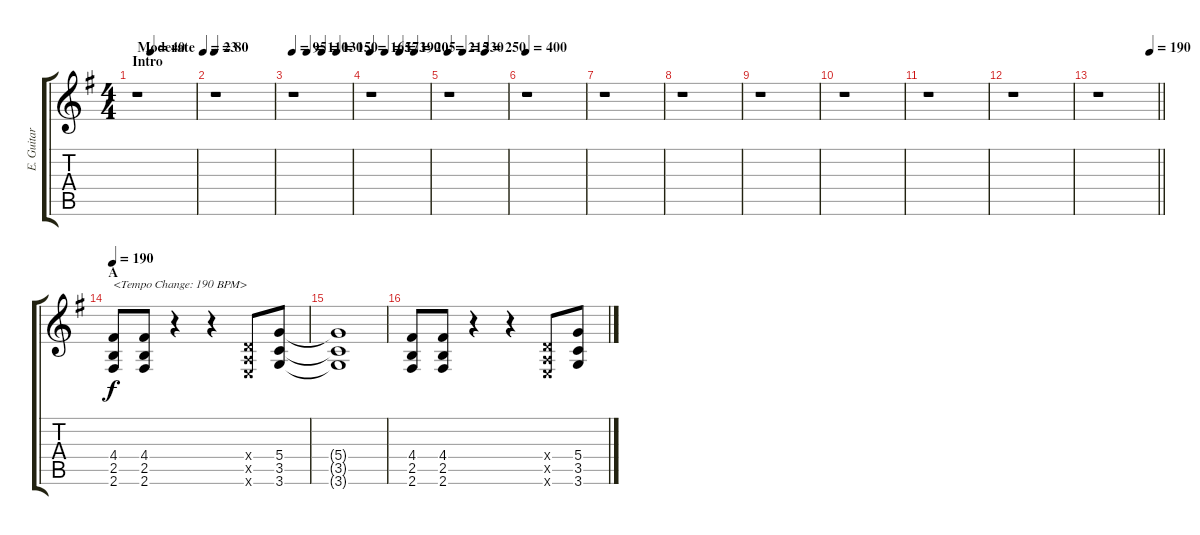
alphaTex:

\track ("E. Guitar I" "E. Guitar ") {instrument overdrivenguitar}
\staff {score tabs}
\tuning (E4 B3 G3 D3 A2 E2) {hide}
\ts (4 4)
\section ("" "Intro")
\tempo (23 "Moderate")
\tempo (40 0.25)
\tempo (23 "Moderate")
\clef g2
\ks g
r.1{dy f instrument overdrivenguitar} |
\tempo 80
r.1 |
\tempo 95
\tempo (110 0.25)
\tempo (130 0.5)
\tempo (150 0.75)
r.1 |
\tempo 165
\tempo (173 0.25)
\tempo (190 0.5)
\tempo (205 0.75)
r.1 |
\tempo 215
\tempo (230 0.25)
\tempo (250 0.625)
r.1 |
\tempo 400
r.1 |
r.1 |
r.1 |
r.1 |
r.1 |
r.1 |
r.1 |
\tempo (190 0.875)
\barLineRight lightlight
r.1 |
\section ("" "A")
\tempo 190
(4.4 2.5 2.6).8{txt "<Tempo Change: 190 BPM>"} (4.4 2.5 2.6).8 r.4 r.4 (0.4{x} 0.5{x} 0.6{x}).8 (5.4 3.5 3.6).8 |
(5.4{t} 3.5{t} 3.6{t}).1 |
(4.4 2.5 2.6).8 (4.4 2.5 2.6).8 r.4 r.4 (0.4{x} 0.5{x} 0.6{x}).8 (5.4 3.5 3.6).8
